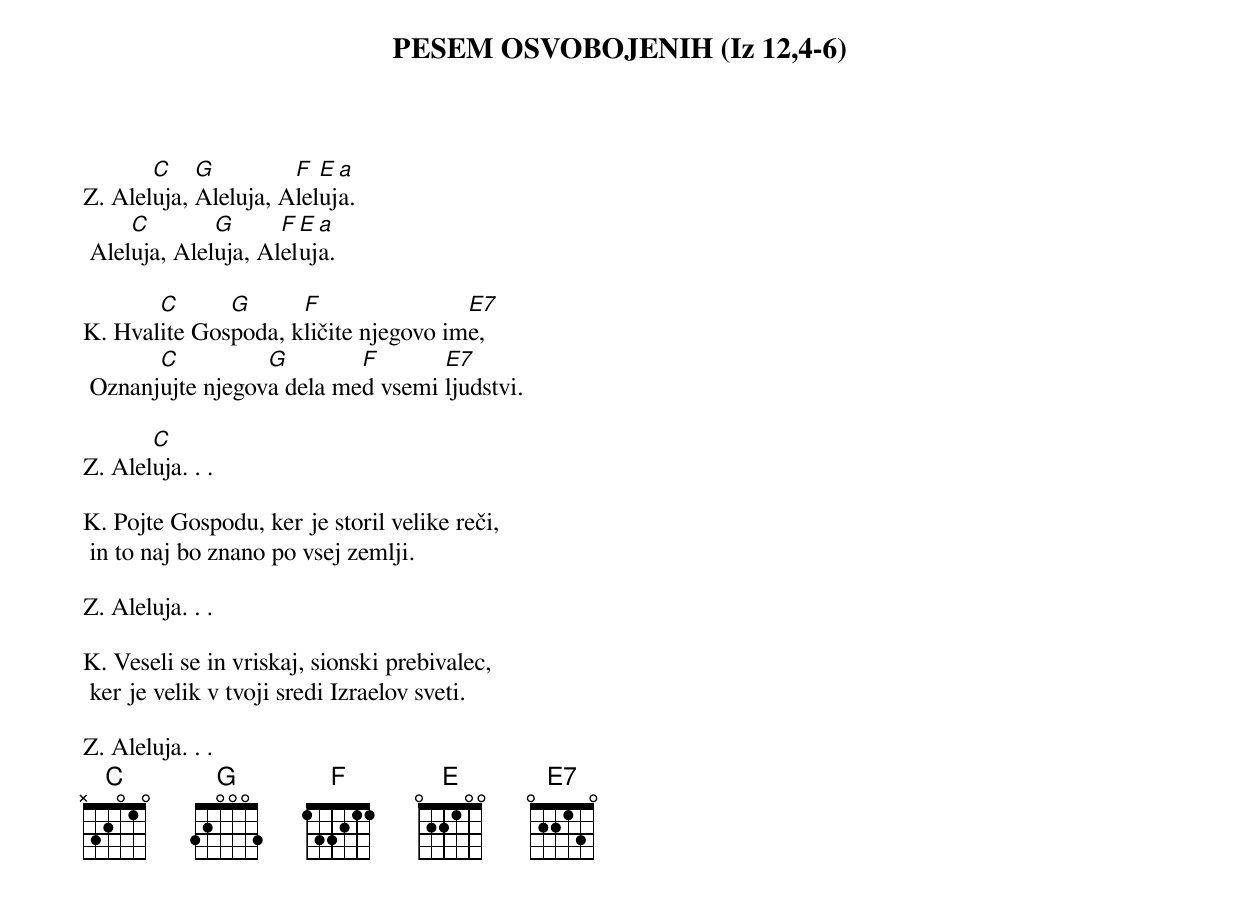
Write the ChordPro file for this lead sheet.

{title: PESEM OSVOBOJENIH (Iz 12,4-6)}

Z.	Alel[C]uja, [G]Aleluja, A[F]lel[E]uj[a]a.
	Alel[C]uja, Alel[G]uja, Al[F]el[E]uj[a]a.

K.	Hval[C]ite Gos[G]poda, k[F]ličite njegovo im[E7]e,
	Oznanj[C]ujte njegov[G]a dela me[F]d vsemi [E7]ljudstvi.

Z.	Alel[C]uja. . .

K.	Pojte Gospodu, ker je storil velike reči,
	in to naj bo znano po vsej zemlji.

Z.	Aleluja. . .

K.	Veseli se in vriskaj, sionski prebivalec,
	ker je velik v tvoji sredi Izraelov sveti.

Z.	Aleluja. . .
